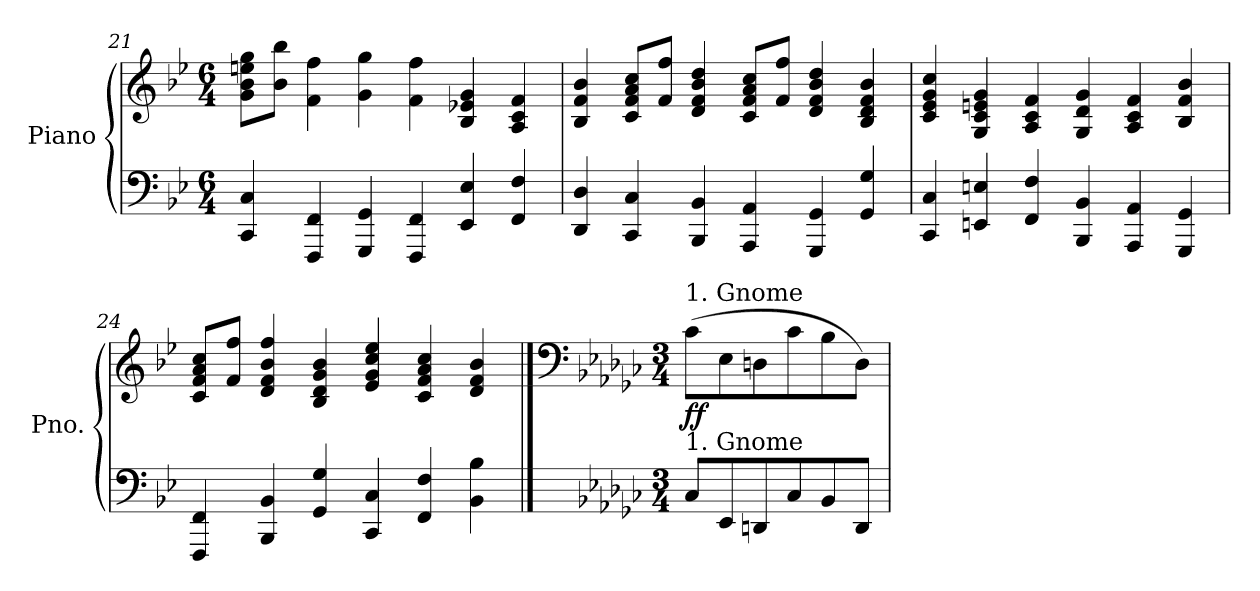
**kern	**kern	**dynam
*part1	*part1	*part1
*staff2	*staff1	*staff1/2
*I"Piano	*	*
*I'Pno.	*	*
!!LO:LB:g=z
*clefF4	*clefG2	*
*k[b-e-]	*k[b-e-]	*
*M6/4	*M6/4	*
=21	=21	=21
4CC/ 4C/	8g\ 8b-\ 8een\ 8gg\L	.
.	8b-\ 8bb-\J	.
4FFF/ 4FF/	4f\ 4ff\	.
4GGG/ 4GG/	4g\ 4gg\	.
4FFF/ 4FF/	4f\ 4ff\	.
4EE-/ 4E-/	4B-/ 4e-X/ 4g/	.
4FF/ 4F/	4A/ 4c/ 4f/	.
=22	=22	=22
4DD/ 4D/	4B-/ 4f/ 4b-/	.
4CC/ 4C/	8c/ 8f/ 8a/ 8cc/L	.
.	8f/ 8ff/J	.
4BBB-/ 4BB-/	4d/ 4f/ 4b-/ 4dd/	.
4AAA/ 4AA/	8c/ 8f/ 8a/ 8cc/L	.
.	8f/ 8ff/J	.
4GGG/ 4GG/	4d/ 4f/ 4b-/ 4dd/	.
4GG/ 4G/	4B-/ 4d/ 4f/ 4b-/	.
=23	=23	=23
4CC/ 4C/	4c/ 4e-/ 4g/ 4cc/	.
4EEn/ 4En/	4G/ 4c/ 4en/ 4g/	.
4FF/ 4F/	4A/ 4c/ 4f/	.
4BBB-/ 4BB-/	4G/ 4d/ 4g/	.
4AAA/ 4AA/	4A/ 4c/ 4f/	.
4GGG/ 4GG/	4B-/ 4f/ 4b-/	.
=24	=24	=24
4FFF/ 4FF/	8c/ 8f/ 8a/ 8cc/L	.
.	8f/ 8ff/J	.
4BBB-/ 4BB-/	4d/ 4f/ 4b-/ 4ff/	.
4GG/ 4G/	4B-/ 4d/ 4g/ 4b-/	.
4CC/ 4C/	4e-/ 4g/ 4cc/ 4ee-/	.
4FF/ 4F/	4c/ 4f/ 4a/ 4cc/	.
4BB-\ 4B-\	4d/ 4f/ 4b-/	.
!!LO:PB:g=z
==1	==1	==1
*	*clefF4	*
*k[b-e-a-d-g-c-]	*k[b-e-a-d-g-c-]	*
*M3/4	*M3/4	*
*	*MM240	*
!	!LO:TX:a:t=1. Gnome	!
!LO:TX:a:t=1. Gnome	!	!
!	!	!LO:DY:b
8C-/L	(>8c-\L	ff
8EE-/	8E-\	.
8DDn/	8Dn\	.
8C-/	8c-\	.
8BB-/	8B-\	.
8DD/J	8D\J)	.
=	=	=
*-	*-	*-
